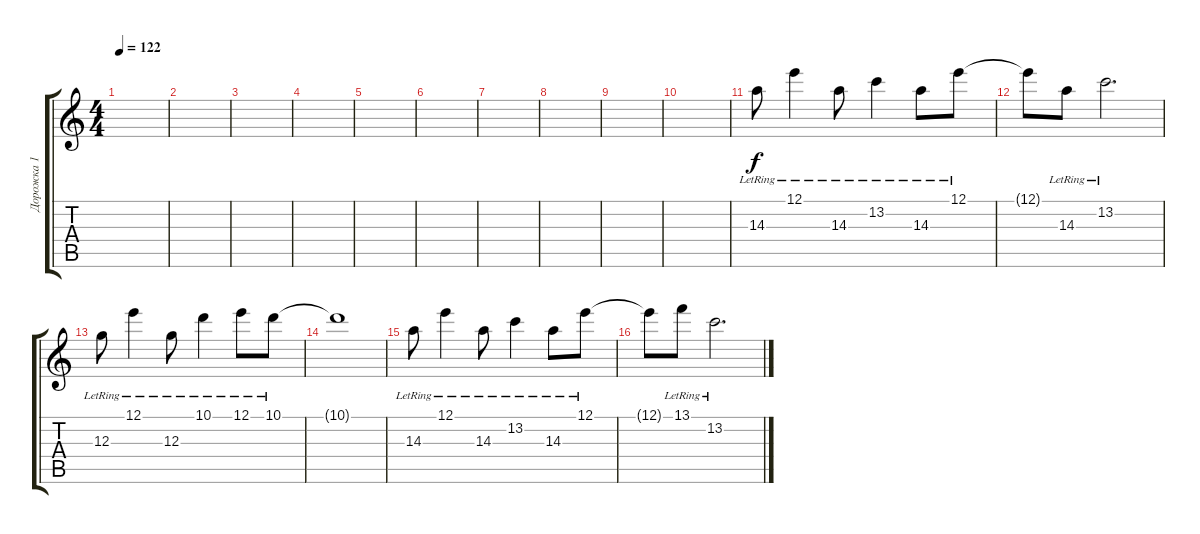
\track ("Дорожка 1" "Дорожка 1") {instrument overdrivenguitar}
\staff {score tabs}
\tuning (E4 B3 G3 D3 A2 E2) {hide}
\ts (4 4)
\tempo 122
\clef g2
\ks c
|
|
|
|
|
|
|
|
|
|
14.3{lr}.8 12.1{lr}.4 14.3{lr}.8 13.2{lr}.4 14.3{lr}.8 12.1{lr}.8 |
12.1{t}.8 14.3{lr}.8 13.2{lr}.2{d} |
12.3{lr}.8 12.1{lr}.4 12.3{lr}.8 10.1{lr}.4 12.1{lr}.8 10.1{lr}.8 |
10.1{t}.1 |
14.3{lr}.8 12.1{lr}.4 14.3{lr}.8 13.2{lr}.4 14.3{lr}.8 12.1{lr}.8 |
12.1{t}.8 13.1{lr}.8 13.2{lr}.2{d}
